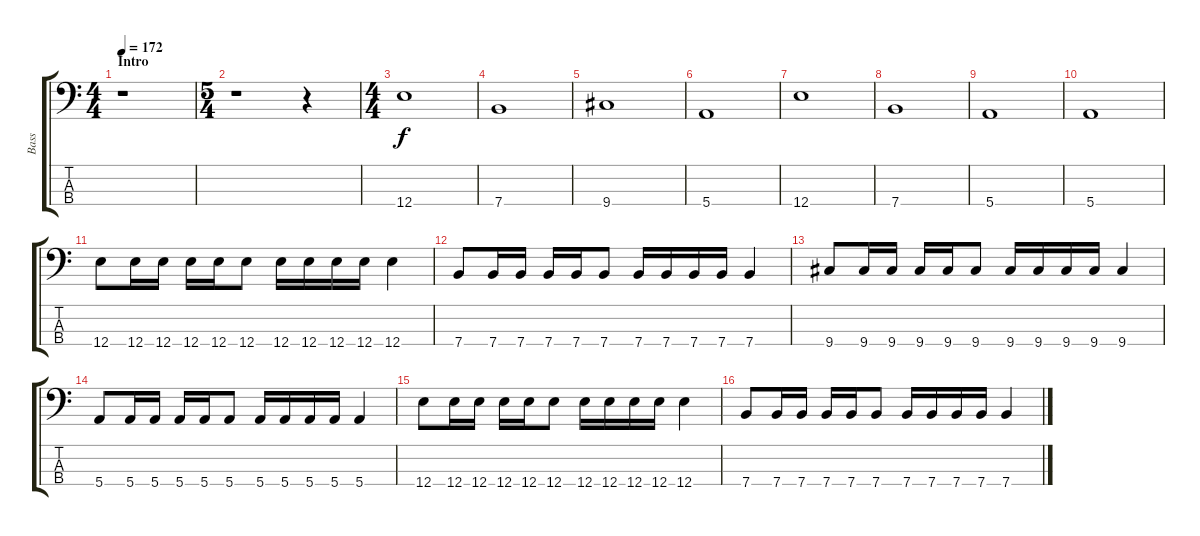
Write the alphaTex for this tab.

\track ("Bass" "Bass") {instrument electricbasspick}
\staff {score tabs}
\tuning (G2 D2 A1 E1) {hide}
\ts (4 4)
\section ("" "Intro")
\tempo 172
\clef f4
\ks c
r.1{dy f instrument electricbasspick} |
\ts (5 4)
r.1 r.4 |
\ts (4 4)
12.4.1 |
7.4.1 |
9.4.1 |
5.4.1 |
12.4.1 |
7.4.1 |
5.4.1 |
5.4.1 |
12.4.8 12.4.16 12.4.16 12.4.16 12.4.16 12.4.8 12.4.16 12.4.16 12.4.16 12.4.16 12.4.4 |
7.4.8 7.4.16 7.4.16 7.4.16 7.4.16 7.4.8 7.4.16 7.4.16 7.4.16 7.4.16 7.4.4 |
9.4.8 9.4.16 9.4.16 9.4.16 9.4.16 9.4.8 9.4.16 9.4.16 9.4.16 9.4.16 9.4.4 |
5.4.8 5.4.16 5.4.16 5.4.16 5.4.16 5.4.8 5.4.16 5.4.16 5.4.16 5.4.16 5.4.4 |
12.4.8 12.4.16 12.4.16 12.4.16 12.4.16 12.4.8 12.4.16 12.4.16 12.4.16 12.4.16 12.4.4 |
7.4.8 7.4.16 7.4.16 7.4.16 7.4.16 7.4.8 7.4.16 7.4.16 7.4.16 7.4.16 7.4.4
